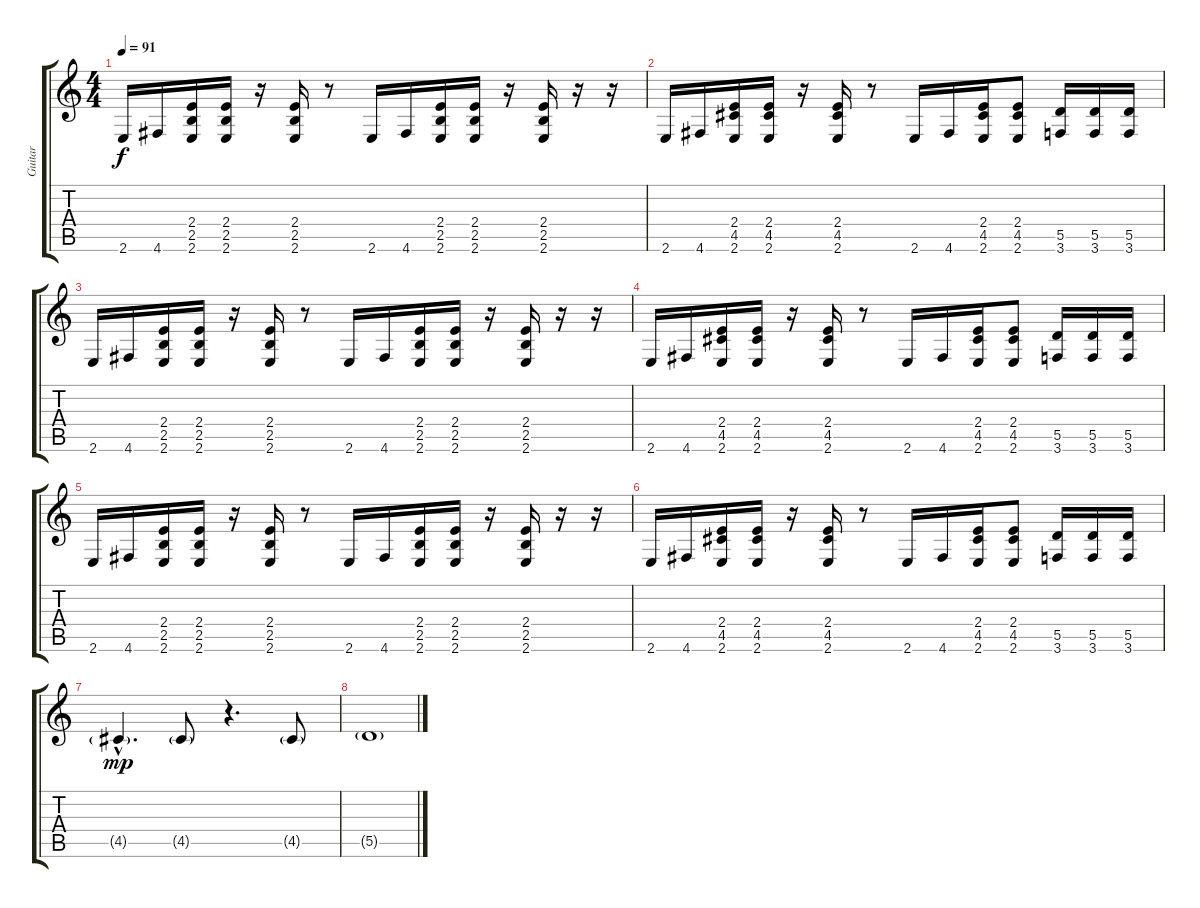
\track ("Guitar" "Guitar") {instrument overdrivenguitar}
\staff {score tabs}
\tuning (E4 B3 G3 D3 A2 D2) {hide}
\ts (4 4)
\tempo 91
\clef g2
\ks c
2.6.16{dy f} 4.6.16 (2.4 2.5 2.6).16 (2.4 2.5 2.6).16 r.16 (2.4 2.5 2.6).16 r.8 2.6.16 4.6.16 (2.4 2.5 2.6).16 (2.4 2.5 2.6).16 r.16 (2.4 2.5 2.6).16 r.16 r.16 |
2.6.16 4.6.16 (2.4 4.5 2.6).16 (2.4 4.5 2.6).16 r.16 (2.4 4.5 2.6).16 r.8 2.6.16 4.6.16 (2.4 4.5 2.6).16 (2.4 4.5 2.6).8 (5.5 3.6).16 (5.5 3.6).16 (5.5 3.6).16 |
2.6.16 4.6.16 (2.4 2.5 2.6).16 (2.4 2.5 2.6).16 r.16 (2.4 2.5 2.6).16 r.8 2.6.16 4.6.16 (2.4 2.5 2.6).16 (2.4 2.5 2.6).16 r.16 (2.4 2.5 2.6).16 r.16 r.16 |
2.6.16 4.6.16 (2.4 4.5 2.6).16 (2.4 4.5 2.6).16 r.16 (2.4 4.5 2.6).16 r.8 2.6.16 4.6.16 (2.4 4.5 2.6).16 (2.4 4.5 2.6).8 (5.5 3.6).16 (5.5 3.6).16 (5.5 3.6).16 |
2.6.16 4.6.16 (2.4 2.5 2.6).16 (2.4 2.5 2.6).16 r.16 (2.4 2.5 2.6).16 r.8 2.6.16 4.6.16 (2.4 2.5 2.6).16 (2.4 2.5 2.6).16 r.16 (2.4 2.5 2.6).16 r.16 r.16 |
2.6.16 4.6.16 (2.4 4.5 2.6).16 (2.4 4.5 2.6).16 r.16 (2.4 4.5 2.6).16 r.8 2.6.16 4.6.16 (2.4 4.5 2.6).16 (2.4 4.5 2.6).8 (5.5 3.6).16 (5.5 3.6).16 (5.5 3.6).16 |
4.5{g hac}.4{d dy mp} 4.5{g}.8 r.4{d} 4.5{g}.8 |
5.5{g}.1
